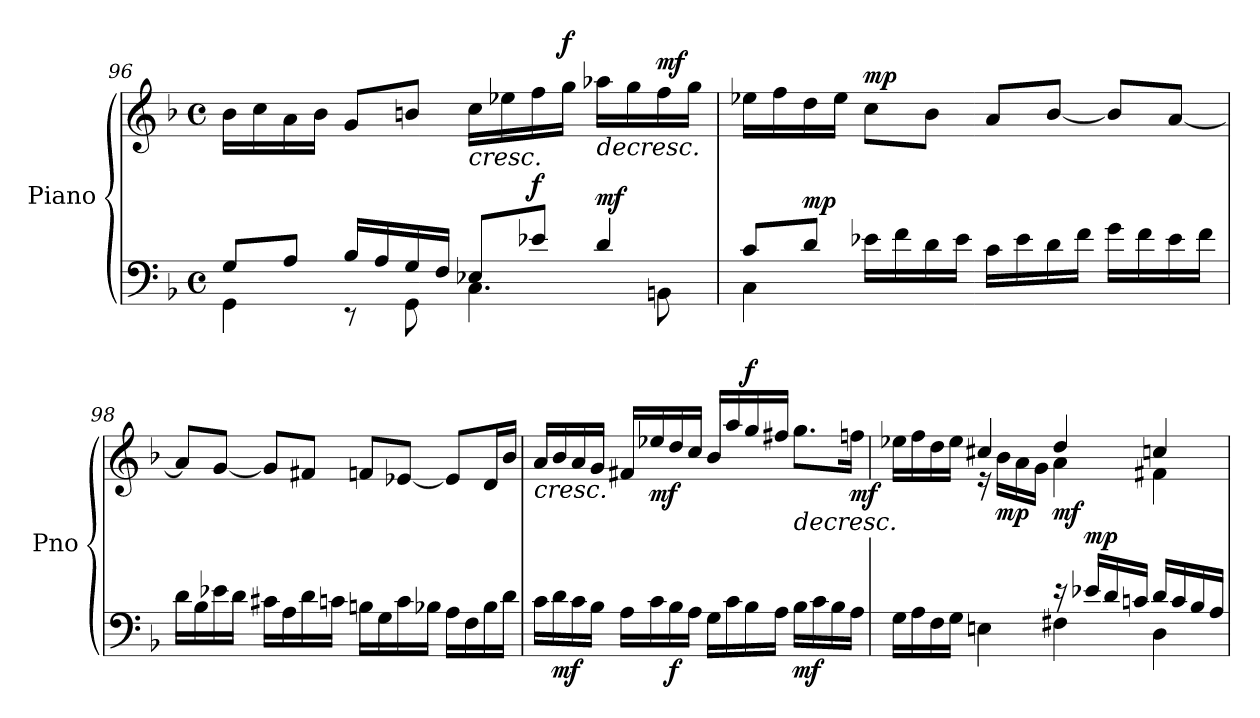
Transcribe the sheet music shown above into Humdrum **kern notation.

**kern	**kern	**dynam
*part1	*part1	*part1
*staff2	*staff1	*staff1/2
*I"Piano	*	*
*I'Pno	*	*
!!LO:LB:g=z
*clefF4	*clefG2	*
*k[b-]	*k[b-]	*
*M4/4	*M4/4	*
*met(c)	*met(c)	*
=96	=96	=96
*^	*	*
8G/L	4GG\	16b-\LL	.
.	.	16cc\	.
8A/J	.	16a\	.
.	.	16b-\JJ	.
16B-/LL	8r	8g/L	.
16A/	.	.	.
16G/	8GG\	8bn/J	.
16F/JJ	.	.	.
!	!	!	!LO:HP:b
8E-X/L	4.C\	16cc\LL	<
.	.	16ee-X\	.
!	!	!	!LO:DY:a=2
8e-X/J	.	16ff\	f
!	!	!	!LO:DY:a
.	.	16gg\JJ	f
!	!	!	!LO:HP:b
!	!	!	!LO:DY:n=1:a=2
4d/	.	16aa-X\LL	> mf
.	.	16gg\	.
!	!	!	!LO:DY:n=2:a
.	8BBn\	16ff\	mf
.	.	16gg\JJ	[
=97	=97	=97	=97
8c/L	4C\	16ee-X\LL	.
.	.	16ff\	.
!	!	!	!LO:DY:a=2
8d/J	.	16dd\	mp
.	.	16ee-\JJ	.
!	!	!	!LO:DY:a
16e-X\LL	4ryy	8cc\L	mp
16f\	.	.	.
16d\	.	8b-\J	.
16e-\JJ	.	.	.
16c\LL	2ryy	8a/L	.
16e-\	.	.	.
16d\	.	[8b-/J	.
16f\JJ	.	.	.
16g\LL	.	8b-/L]	.
16f\	.	.	.
16e-\	.	[8a/J	.
16f\JJ	.	.	.
*v	*v	*	*
=98	=98	=98
16d\LL	8a/L]	.
16B-\	.	.
16e-X\	[8g/J	.
16d\JJ	.	.
16c#X\LL	8g/L]	.
16A\	.	.
16d\	8f#X/J	.
16cn\JJ	.	.
16Bn\LL	8fn/L	.
16G\	.	.
16c\	[8e-X/J	.
16B-X\JJ	.	.
16A\LL	8e-/L]	.
16F\	.	.
16B-\	16d/L	.
16d\JJ	16b-/JJ	.
!!LO:LB:g=z
=99	=99	=99
!	!	!LO:HP:b
16c\LL	16a/LL	<
!	!	!LO:DY:b=2
16d\	16b-/	mf
16c\	16a/	.
16B-\JJ	16g/JJ	.
16A\LL	16f#X/LL	.
!	!	!LO:DY:b
16c\	16ee-X/	mf
!	!	!LO:DY:b=2
16B-\	16dd/	f
16A\JJ	16cc/JJ	.
16G\LL	16b-/LL	.
16c\	16aa/	.
!	!	!LO:DY:n=1:a
16B-\	16gg/	] f
16A\JJ	16ff#X/JJ	.
!	!	!LO:HP:b
!	!	!LO:DY:n=2:b=2
16B-\LL	8.gg\L	> mf
16c\	.	.
16B-\	.	.
!	!	!LO:DY:n=3:b
16A\JJ	16ffn\Jk	[ mf
=100	=100	=100
*^	*^	*
16G\LL	2ryy	16ee-X\LL	4ryy	.
16A\	.	16ff\	.	.
16F\	.	16dd\	.	.
16G\JJ	.	16ee-\JJ	.	.
4En\	.	4cc#X/	16r	.
!	!	!	!	!LO:DY:b
.	.	.	16b-\LL	mp
.	.	.	16a\	.
.	.	.	16g\JJ	.
!	!	!	!	!LO:DY:a=2
16r	4F#X\	4dd/	4a\	mf
!	!	!	!	!LO:DY:a=2
16e-X/LL	.	.	.	mp
16d/	.	.	.	.
16cn/JJ	.	.	.	.
16d/LL	4D\	4ccn/	4f#X\	]
16c/	.	.	.	.
16B-/	.	.	.	.
16A/JJ	.	.	.	.
*v	*v	*	*	*
*	*v	*v	*
=	=	=
*-	*-	*-
